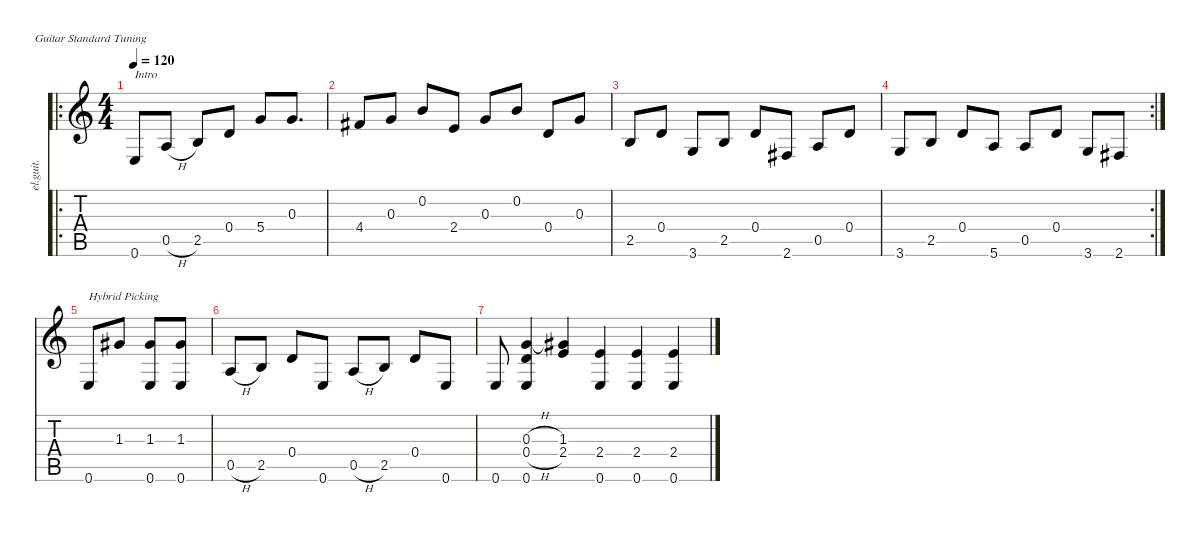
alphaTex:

\defaultSystemsLayout 4
\hideDynamics
\bracketExtendMode nobrackets
\track ("Clean Guitar" "el.guit.") {instrument electricguitarclean}
\staff {score tabs}
\tuning (E4 B3 G3 D3 A2 E2)
\ro
\ts (4 4)
\tempo 120
\clef g2
\ks c
0.6.8{txt "Intro" dy mf instrument electricguitarclean beam Up} 0.5{h}.8{beam Up} 2.5.8{beam Up} 0.4.8{beam Up} 5.4.8{beam Up} 0.3.8{d beam Up} |
4.4{acc #}.8{beam Up} 0.3.8{beam Up} 0.2.8{beam Up} 2.4.8{beam Up} 0.3.8{beam Up} 0.2.8{beam Up} 0.4.8{beam Up} 0.3.8{beam Up} |
2.5.8{beam Up} 0.4.8{beam Up} 3.6.8{beam Up} 2.5.8{beam Up} 0.4.8{beam Up} 2.6{acc #}.8{beam Up} 0.5.8{beam Up} 0.4.8{beam Up} |
\rc 2
3.6.8{beam Up} 2.5.8{beam Up} 0.4.8{beam Up} 5.6.8{beam Up} 0.5.8{beam Up} 0.4.8{beam Up} 3.6.8{beam Up} 2.6{acc #}.8{beam Up} |
0.6.8{txt "Hybrid Picking" beam Up} 1.3{acc #}.8{beam Up} (0.6 1.3{acc #}).8{beam Up} (0.6 1.3{acc #}).8{beam Up} |
0.5{h}.8{beam Up} 2.5.8{beam Up} 0.4.8{beam Up} 0.6.8{beam Up} 0.5{h}.8{beam Up} 2.5.8{beam Up} 0.4.8{beam Up} 0.6.8{beam Up} |
0.6.8{beam Up} (0.6 0.4{h} 0.3{h}).4{beam Up} (1.3{acc #} 2.4).4{beam Up} (2.4 0.6).4{beam Up} (2.4 0.6).4{beam Up} (2.4 0.6).4{beam Up}
